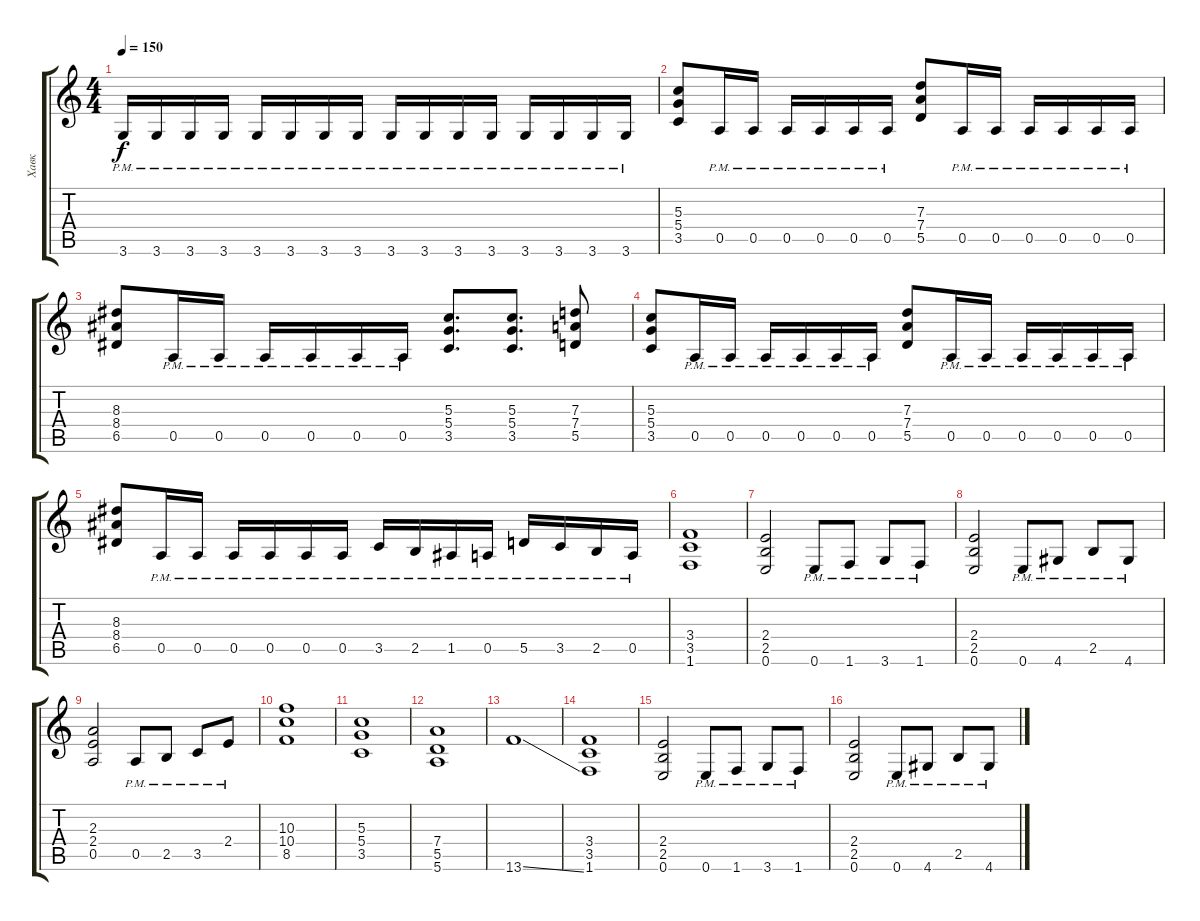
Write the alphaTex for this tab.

\track ("Хавк" "Хавк") {instrument distortionguitar}
\staff {score tabs}
\tuning (E4 B3 G3 D3 A2 E2) {hide}
\ts (4 4)
\tempo 150
\clef g2
\ks c
3.6{pm}.16{dy f} 3.6{pm}.16 3.6{pm}.16 3.6{pm}.16 3.6{pm}.16 3.6{pm}.16 3.6{pm}.16 3.6{pm}.16 3.6{pm}.16 3.6{pm}.16 3.6{pm}.16 3.6{pm}.16 3.6{pm}.16 3.6{pm}.16 3.6{pm}.16 3.6{pm}.16 |
(5.3 5.4 3.5).8 0.5{pm}.16 0.5{pm}.16 0.5{pm}.16 0.5{pm}.16 0.5{pm}.16 0.5{pm}.16 (7.3 7.4 5.5).8 0.5{pm}.16 0.5{pm}.16 0.5{pm}.16 0.5{pm}.16 0.5{pm}.16 0.5{pm}.16 |
(8.3 8.4 6.5).8 0.5{pm}.16 0.5{pm}.16 0.5{pm}.16 0.5{pm}.16 0.5{pm}.16 0.5{pm}.16 (5.3 5.4 3.5).8{d} (5.3 5.4 3.5).8{d} (7.3 7.4 5.5).8 |
(5.3 5.4 3.5).8 0.5{pm}.16 0.5{pm}.16 0.5{pm}.16 0.5{pm}.16 0.5{pm}.16 0.5{pm}.16 (7.3 7.4 5.5).8 0.5{pm}.16 0.5{pm}.16 0.5{pm}.16 0.5{pm}.16 0.5{pm}.16 0.5{pm}.16 |
(8.3 8.4 6.5).8 0.5{pm}.16 0.5{pm}.16 0.5{pm}.16 0.5{pm}.16 0.5{pm}.16 0.5{pm}.16 3.5{pm}.16 2.5{pm}.16 1.5{pm}.16 0.5{pm}.16 5.5{pm}.16 3.5{pm}.16 2.5{pm}.16 0.5{pm}.16 |
(3.4 3.5 1.6).1 |
(2.4 2.5 0.6).2 0.6{pm}.8 1.6{pm}.8 3.6{pm}.8 1.6{pm}.8 |
(2.4 2.5 0.6).2 0.6{pm}.8 4.6{pm}.8 2.5{pm}.8 4.6{pm}.8 |
(2.3 2.4 0.5).2 0.5{pm}.8 2.5{pm}.8 3.5{pm}.8 2.4{pm}.8 |
(10.3 10.4 8.5).1 |
(5.3 5.4 3.5).1 |
(7.4 5.5 5.6).1 |
13.6{ss}.1 |
(3.4 3.5 1.6).1 |
(2.4 2.5 0.6).2 0.6{pm}.8 1.6{pm}.8 3.6{pm}.8 1.6{pm}.8 |
(2.4 2.5 0.6).2 0.6{pm}.8 4.6{pm}.8 2.5{pm}.8 4.6{pm}.8
